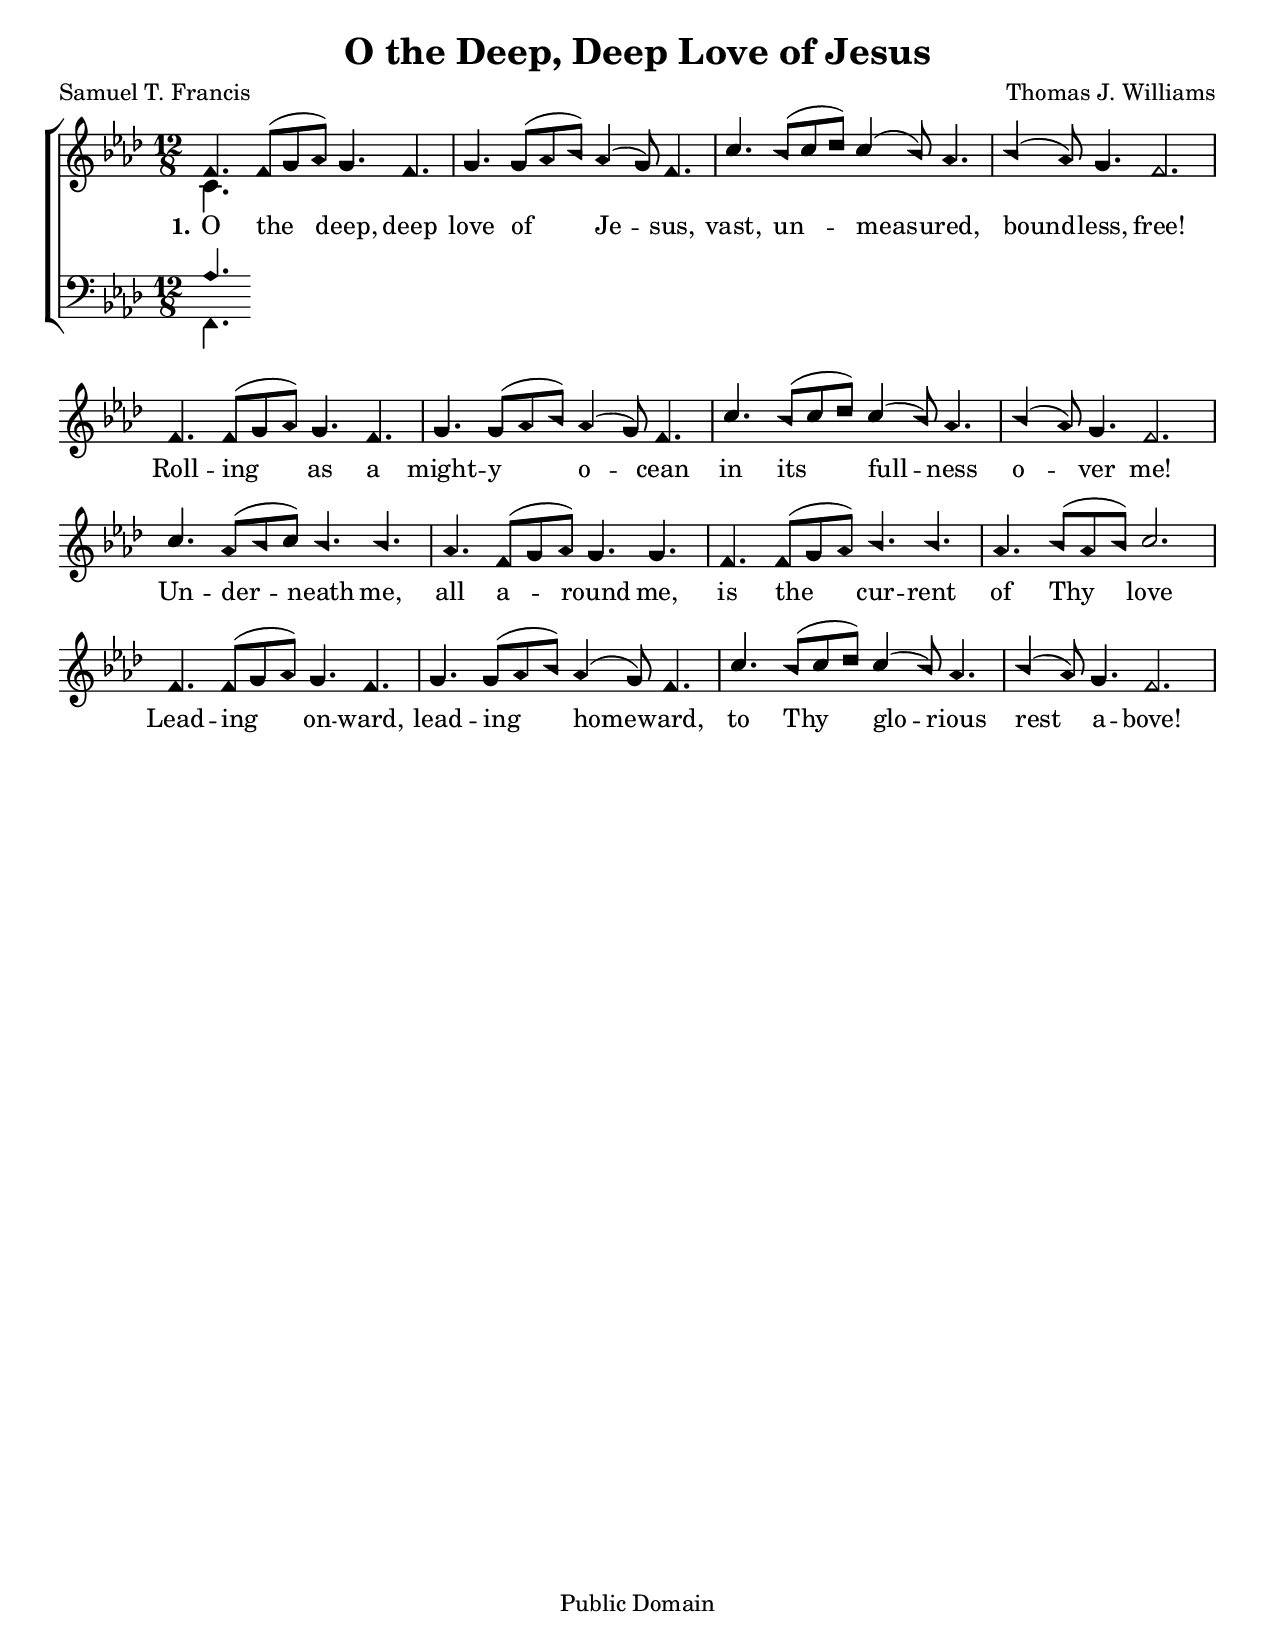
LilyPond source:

\version "2.18.2"

\header {
 	title = "O the Deep, Deep Love of Jesus"
 	composer = "Thomas J. Williams"
 	poet = "Samuel T. Francis"
	%copyright = \markup { "Copyright" \char ##x00A9 "2004 by Rob Ritter" }
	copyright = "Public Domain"
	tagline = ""
}


\paper {
	#(set-paper-size "letter")
	indent = 0
  	page-count = #1
}


global = {
 	\key f \minor
 	\time 12/8
	\aikenHeads
  	\large
  	\override Score.BarNumber.break-visibility = ##(#f #f #f)
 	\set Staff.midiMaximumVolume = #1.0
 	%\partial 4
}


lead = {
	\set Staff.midiMinimumVolume = #3.0
}


soprano = \relative c'' {
 	\global
	f,4. f8( g aes) g4. f g g8( aes bes) aes4 ( g8) f4.
	c'4. bes8( c des) c4( bes8) aes4. bes4( aes8) g4. f2.
	f4. f8( g aes) g4. f g g8( aes bes) aes4 ( g8) f4.
	c'4. bes8( c des) c4( bes8) aes4. bes4( aes8) g4. f2.
	c'4. aes8( bes c) bes4. bes aes f8( g aes) g4. g
	f f8( g aes) bes4. bes aes bes8( aes bes) c2.
	f,4. f8( g aes) g4. f g g8( aes bes) aes4 ( g8) f4.
	c'4. bes8( c des) c4( bes8) aes4. bes4( aes8) g4. f2.
}


alto = \relative c' {
	\global
	c4. 
}


tenor = \relative c' {
	\global
	\clef "bass"
	aes4.
}


bass = \relative c {
	\global
	\clef "bass"
	f,4.
}


verseOne = \lyricmode {
	\set stanza = "1."
	O the deep, deep love of Je -- sus,
	vast, un -- meas -- ured, bound -- less, free!
	Roll -- ing as a might -- y o -- cean
	in its full -- ness o -- ver me!
	Un -- der -- neath me, all a -- round me,
	is the cur -- rent of Thy love
	Lead -- ing on -- ward, lead -- ing home -- ward,
	to Thy glo -- rious rest a -- bove!
}


verseTwo = \lyricmode {
	\set stanza = "2."
}


verseThree = \lyricmode {
	\set stanza = "3."
}


\score{
	\new ChoirStaff <<
		\new Staff \with {midiInstrument = #"acoustic grand"} <<
			\new Voice = "soprano" {\voiceOne \soprano}
			\new Voice = "alto" {\voiceTwo \alto}
		>>
		
		\new Lyrics {
			\lyricsto "soprano" \verseOne
		}
		\new Lyrics {
			\lyricsto "soprano" \verseTwo
		}
		\new Lyrics {
			\lyricsto "soprano" \verseThree
		}
		
		\new Staff  \with {midiInstrument = #"acoustic grand"}<<
			\new Voice = "tenor" {\voiceThree \tenor}
			\new Voice = "bass" {\voiceFour \bass}
		>>
		
	>>
	
	\layout{}
	\midi{
		\tempo 4. = 80
	}
}
